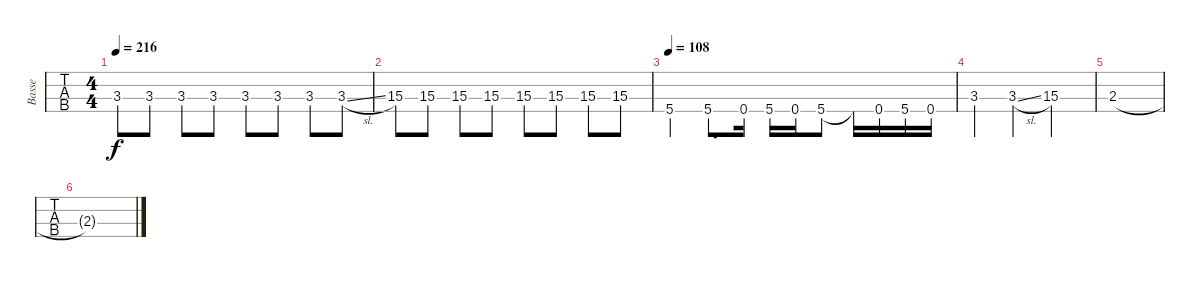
\track ("Basse" "Basse") {instrument electricbassfinger}
\staff {tabs}
\tuning (G2 D2 A1 D1) {hide}
\ts (4 4)
\tempo 216
\clef f4
\ks c
3.3.8{dy f} 3.3.8 3.3.8 3.3.8 3.3.8 3.3.8 3.3.8 3.3{sl}.8 |
15.3.8 15.3.8 15.3.8 15.3.8 15.3.8 15.3.8 15.3.8 15.3.8 |
\tempo 108
5.4.4 5.4.8{d} 0.4.16 5.4.16 0.4.16 5.4.8 5.4{t}.16 0.4.16 5.4.16 0.4.16 |
3.3.4 3.3{sl}.4 15.3.2 |
2.3.1 |
2.3{t}.1
